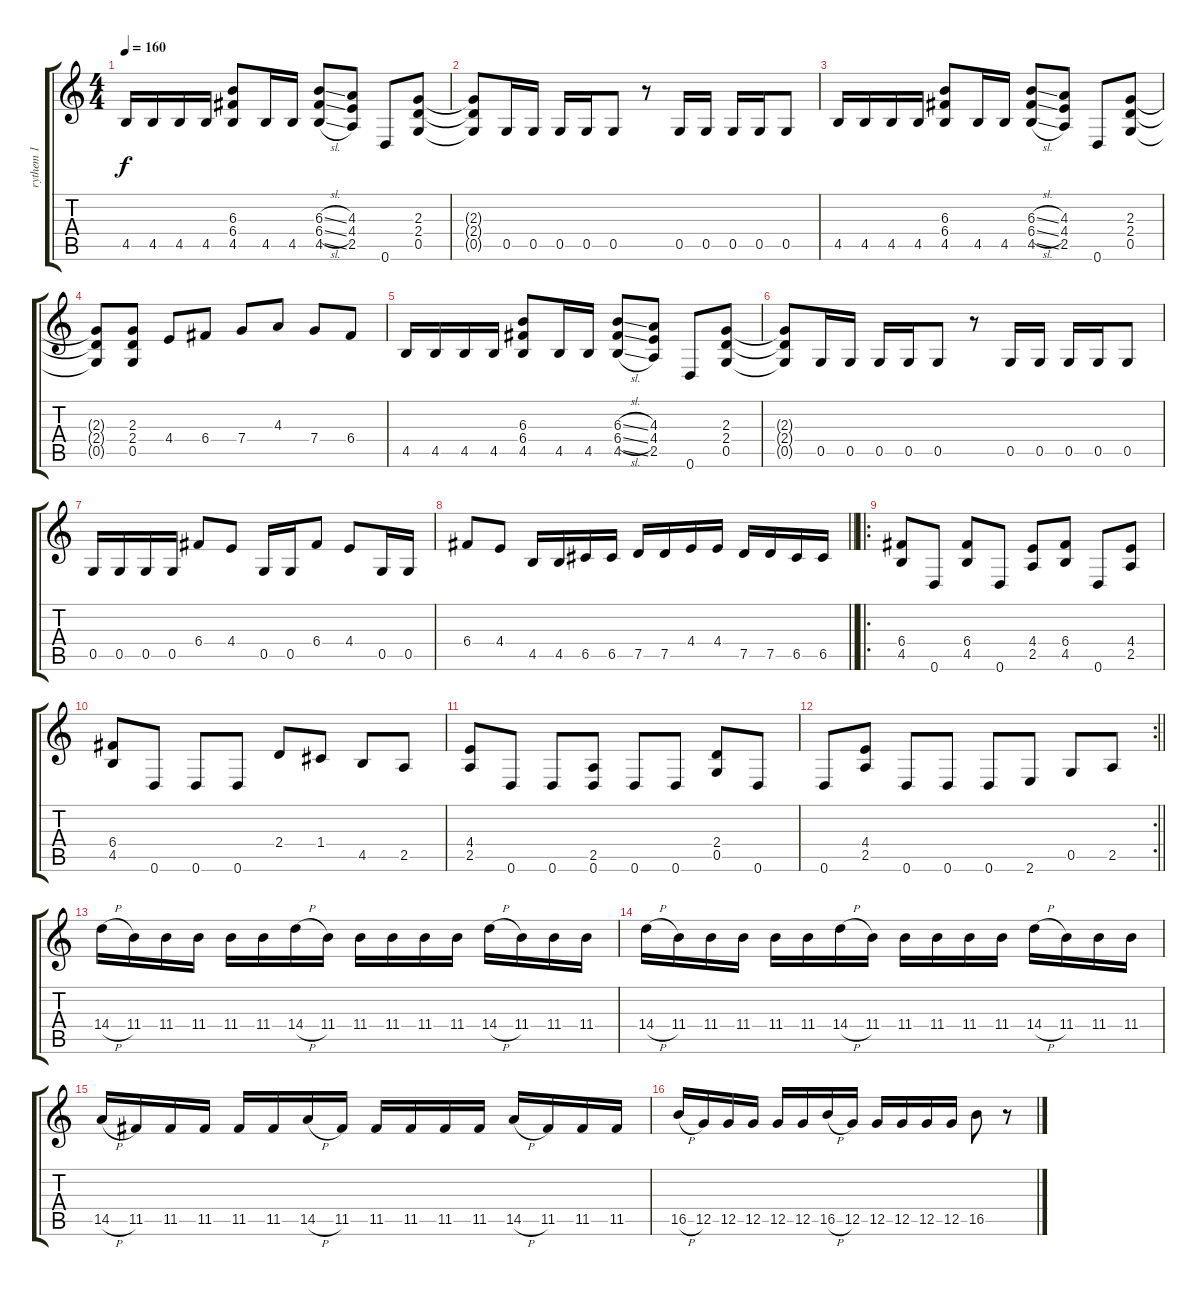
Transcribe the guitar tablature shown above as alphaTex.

\track ("rythem 1" "rythem 1") {instrument overdrivenguitar}
\staff {score tabs}
\tuning (D4 A3 F3 C3 G2 D2) {hide}
\ts (4 4)
\section ("" "")
\tempo 160
\clef g2
\ks c
4.5.16{dy f} 4.5.16 4.5.16 4.5.16 (6.3 6.4 4.5).8 4.5.16 4.5.16 (6.3{sl} 6.4{sl} 4.5{sl}).8 (4.3 4.4 2.5).8 0.6.8 (2.3 2.4 0.5).8 |
(2.3{t} 2.4{t} 0.5{t}).8 0.5.16 0.5.16 0.5.16 0.5.16 0.5.8 r.8 0.5.16 0.5.16 0.5.16 0.5.16 0.5.8 |
4.5.16 4.5.16 4.5.16 4.5.16 (6.3 6.4 4.5).8 4.5.16 4.5.16 (6.3{sl} 6.4{sl} 4.5{sl}).8 (4.3 4.4 2.5).8 0.6.8 (2.3 2.4 0.5).8 |
(2.3{t} 2.4{t} 0.5{t}).8 (2.3 2.4 0.5).8 4.4.8 6.4.8 7.4.8 4.3.8 7.4.8 6.4.8 |
4.5.16 4.5.16 4.5.16 4.5.16 (6.3 6.4 4.5).8 4.5.16 4.5.16 (6.3{sl} 6.4{sl} 4.5{sl}).8 (4.3 4.4 2.5).8 0.6.8 (2.3 2.4 0.5).8 |
(2.3{t} 2.4{t} 0.5{t}).8 0.5.16 0.5.16 0.5.16 0.5.16 0.5.8 r.8 0.5.16 0.5.16 0.5.16 0.5.16 0.5.8 |
0.5.16 0.5.16 0.5.16 0.5.16 6.4.8 4.4.8 0.5.16 0.5.16 6.4.8 4.4.8 0.5.16 0.5.16 |
\barLineRight lightlight
6.4.8 4.4.8 4.5.16 4.5.16 6.5.16 6.5.16 7.5.16 7.5.16 4.4.16 4.4.16 7.5.16 7.5.16 6.5.16 6.5.16 |
\ro
\section ("" "")
(6.4 4.5).8 0.6.8 (6.4 4.5).8 0.6.8 (4.4 2.5).8 (6.4 4.5).8 0.6.8 (4.4 2.5).8 |
(6.4 4.5).8 0.6.8 0.6.8 0.6.8 2.4.8 1.4.8 4.5.8 2.5.8 |
(4.4 2.5).8 0.6.8 0.6.8 (2.5 0.6).8 0.6.8 0.6.8 (2.4 0.5).8 0.6.8 |
\rc 2
\barLineRight lightlight
0.6.8 (4.4 2.5).8 0.6.8 0.6.8 0.6.8 2.6.8 0.5.8 2.5.8 |
\section ("" "")
14.4{h}.16 11.4.16 11.4.16 11.4.16 11.4.16 11.4.16 14.4{h}.16 11.4.16 11.4.16 11.4.16 11.4.16 11.4.16 14.4{h}.16 11.4.16 11.4.16 11.4.16 |
14.4{h}.16 11.4.16 11.4.16 11.4.16 11.4.16 11.4.16 14.4{h}.16 11.4.16 11.4.16 11.4.16 11.4.16 11.4.16 14.4{h}.16 11.4.16 11.4.16 11.4.16 |
14.5{h}.16 11.5.16 11.5.16 11.5.16 11.5.16 11.5.16 14.5{h}.16 11.5.16 11.5.16 11.5.16 11.5.16 11.5.16 14.5{h}.16 11.5.16 11.5.16 11.5.16 |
16.5{h}.16 12.5.16 12.5.16 12.5.16 12.5.16 12.5.16 16.5{h}.16 12.5.16 12.5.16 12.5.16 12.5.16 12.5.16 16.5.8 r.8
